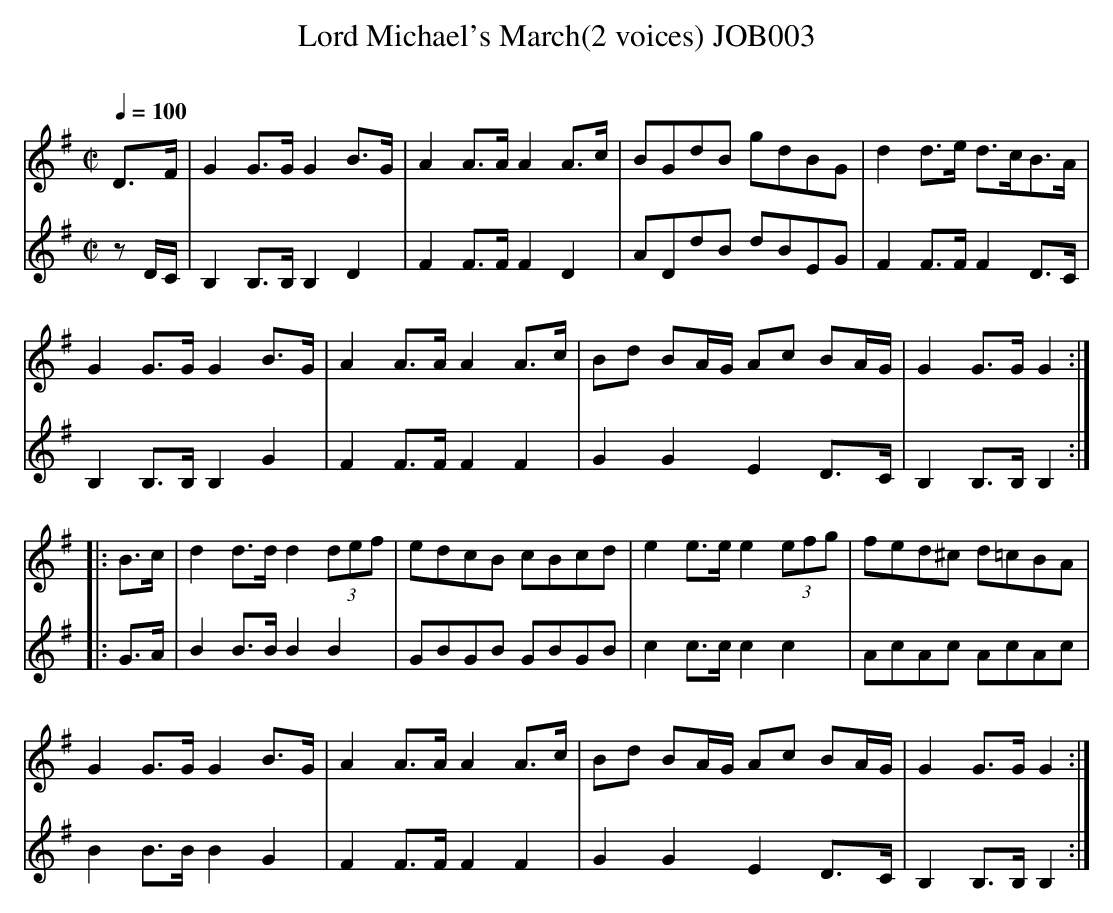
X:1
T:Lord Michael's March(2 voices) JOB003
M:C|
L:1/8
O:
Q:1/4=100
K:G
V:1
D>F|G2G>G G2B>G|A2A>AA2A>c|BGdB gdBG|d2d>e d>cB>A|
G2G>G G2B>G|A2A>AA2A>c|Bd BA/G/ Ac BA/G/|G2G>GG2:|
|:B>c|d2d>d d2(3def|edcB cBcd|e2e>ee2(3efg|fed^c d=cBA|
G2G>G G2B>G|A2A>AA2A>c|Bd BA/G/ Ac BA/G/|G2G>GG2:|
V:2
zD/C/|B,2B,>B, B,2D2|F2F>F F2D2|ADdB dBEG|F2F>F F2D>C|
B,2B,>B, B,2G2|F2F>FF2F2|G2G2E2D>C|B,2B,>B, B,2:|
|:G>A|B2B>B B2B2|GBGB GBGB|c2c>cc2c2|AcAc AcAc|
B2B>BB2G2|F2F>FF2F2|G2G2 E2D>C|B,2B,>B,B,2:|
